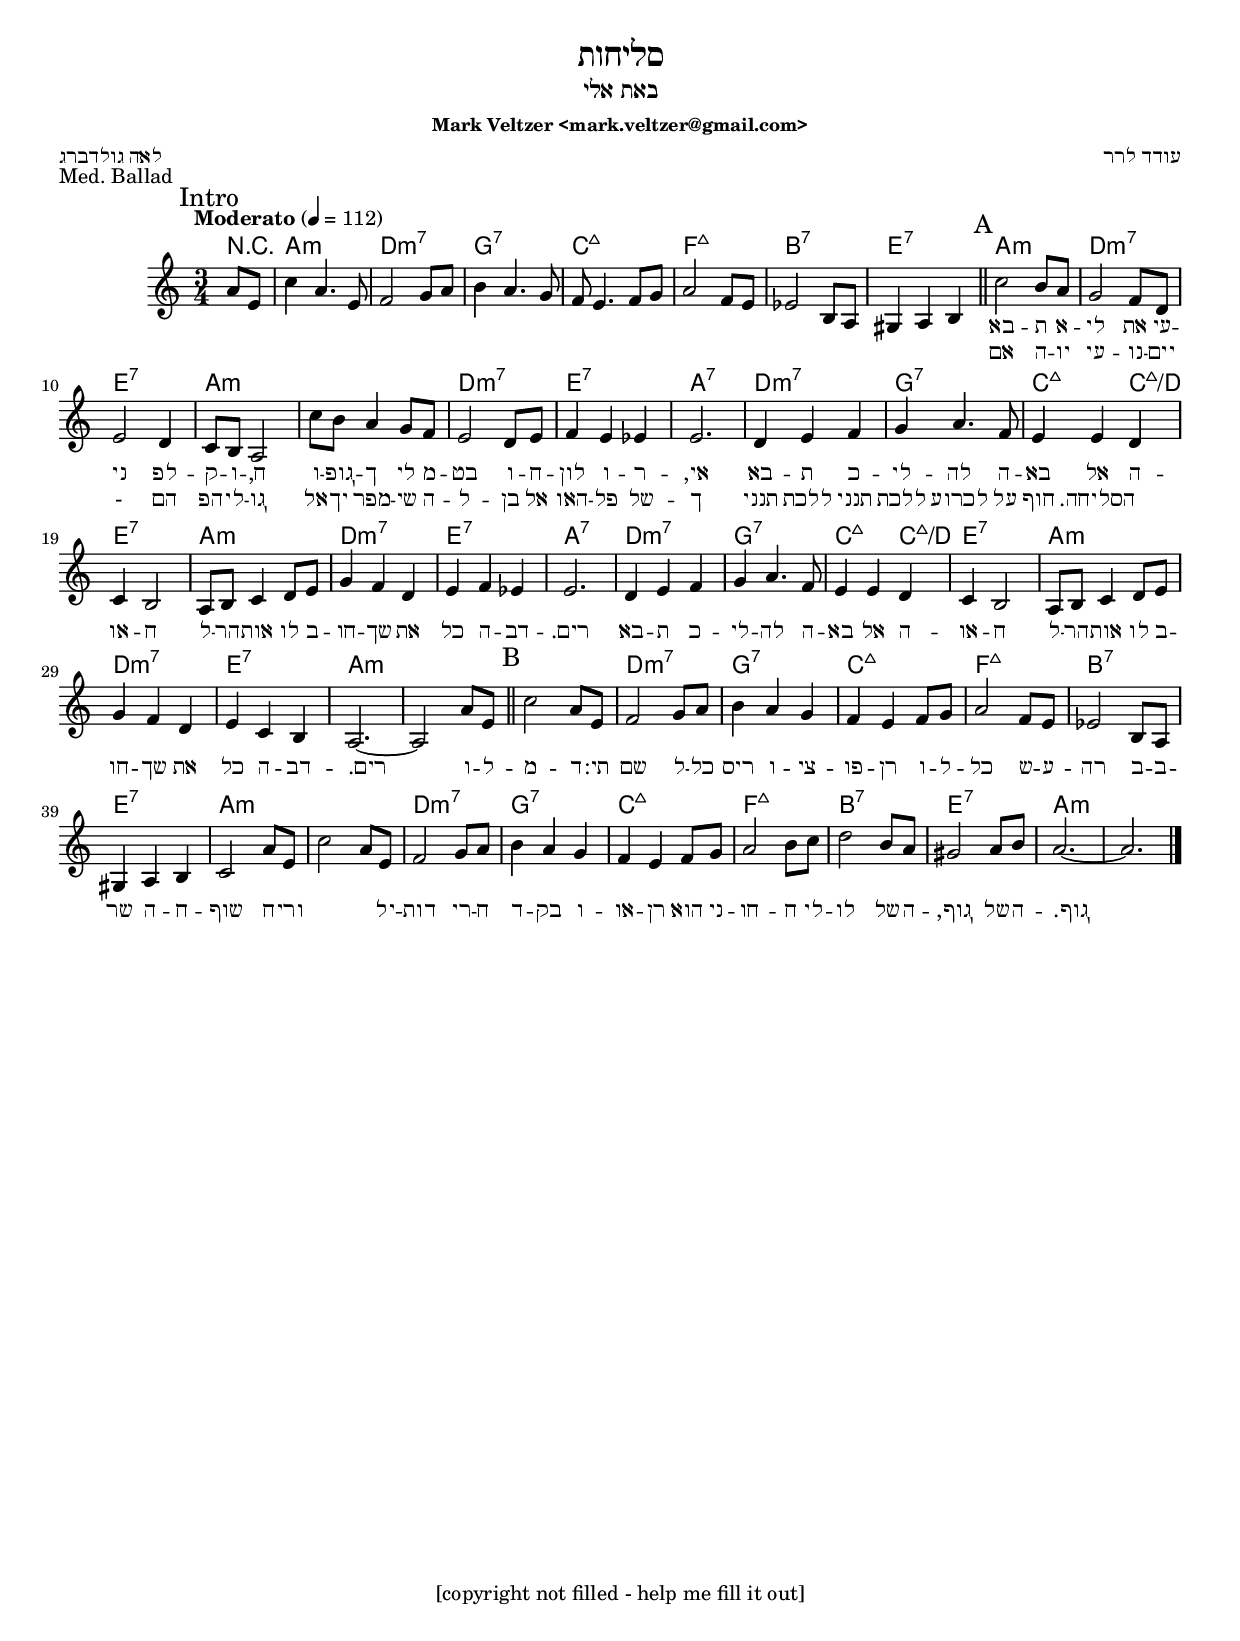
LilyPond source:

\include "src/include/common.lyi"
\header {
	title="סליחות"
	subtitle="באת אלי"
	composer="עודד לרר"
	%%copyright=""
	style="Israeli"
	piece="Med. Ballad"
	poet="לאה גולדברג"
	singer="יהודית רביץ"

	completion="5"
	uuid="11ad0c38-6dc9-4318-873f-5e7e80b7c8a8"

	idyoutube="DZd_Ik2SNcg"
	idyoutube="jZ_8rSmLFwU"
}

%{
	DONE:
	- did the opening.
	- did the lyrics for the first half of the song.
	TODO:
	- check the rythm of the melody to see if it's ok.
	- add the ending.
	- check the singers word intonation to check if it's ok.
%}

myChords=\chordmode {
	\startChords

	\startSong

	\mark "Intro"
	\startPart

	\partial 4 r4

	a2.:m | d:m7 | g:7 | c:maj7 |
	f:maj7 | b:7 | e:7 |

	\endPart

	\mark "A"
	\startPart

	a2.:m | d:m7 | e:7 | a:m |
	a:m | d:m7 | e:7 | a:7 |
	d:m7 | g:7 | c2:maj7 c4:maj7/d | e2.:7 |
	a:m | d:m7 | e:7 | a:7 |
	d:m7 | g:7 | c2:maj7 c4:maj7/d | e2.:7 |
	a:m | d:m7 | e:7 | a:m | a:m |

	\endPart

	\mark "B"
	\startPart

	\repeat unfold 2 {
		a2.:m | d:m7 | g:7 | c:maj7 |
		f:maj7 | b:7 | e:7 | a:m |
	}
	a:m |

	\endPart

	\endSong

	\endChords
}
myVoice=\relative c' {
	\time 3/4
	\key a \minor
	%% http://veltzer.net/blog/blog/2010/08/14/musical-tempo-table/
	\tempo "Moderato" 4 = 112

	%% Intro
	\partial 4 a'8 e |
	c'4 a4. e8 | f2 g8 a | b4 a4. g8 | f8 e4. f8 g |
	a2 f8 e | ees2 b8 a | gis4 a b |

	%% A part
	c'2 b8 a | g2 f8 d | e2 d4 | c8 b a2 |
	c'8 b a4 g8 f | e2 d8 e | f4 e ees | e2. |
	d4 e f | g a4. f8 | e4 e d | c b2 |
	a8 b c4 d8 e | g4 f d | e f ees | e2. |
	d4 e f | g a4. f8 | e4 e d | c b2 |
	a8 b c4 d8 e | g4 f d | e c b | a2. ~ | a2 a'8 e |

	%% B part
	c'2 a8 e | f2 g8 a | b4 a g | f e f8 g |
	a2 f8 e | ees2 b8 a | gis4 a b | c2 a'8 e |
	c'2 a8 e | f2 g8 a | b4 a g | f e f8 g |
	a2 b8 c | d2 b8 a | gis2 a8 b | a2. ~ | a2. |
}
myLyrics=\lyricmode {
	_ _
	_ _ _ _ _ _ _ _ _ _ _ _ _
	_ _ _ _ _ _ _ _ _

	בא -- ת א -- לי את עי -- ני לפ -- ק -- ו -- ח,
	ו -- גופ -- ך לי מ -- בט ו -- ח -- לון ו -- ר -- אי,
	בא -- ת כ -- לי -- לה ה -- בא אל ה -- או -- ח
	ל -- הר -- אות לו ב -- חו -- שך את כל ה -- דב -- רים.
	בא -- ת כ -- לי -- לה ה -- בא אל ה -- או -- ח
	ל -- הר -- אות לו ב -- חו -- שך את כל ה -- דב -- רים.

	ו -- ל -- מ -- ד -- תי: שם ל -- כל ריס ו -- צי -- פו -- רן
	ו -- ל -- כל ש -- ע -- רה ב -- ב -- שר ה -- ח -- שוף
	וריח _ _ _ יל -- דות רי -- ח ד -- בק ו -- או -- רן
	הוא ני -- חו -- ח לי -- לו של ה -- גוף, של ה -- גוף.
}
mySecLyrics=\lyricmode {
	_ _
	_ _ _ _ _ _ _ _ _ _ _ _ _
	_ _ _ _ _ _ _ _ _

	אם ה -- יו עי -- נו -- יים - הם הפ -- לי -- גו אל -- יך
	מפר -- שי ה -- ל -- בן אל האו -- פל של -- ך
	תנני ללכת תנני ללכת
	לכרוע על חוף הסליחה.
}

%% score for printing
\score {
	<<
		\new ChordNames="mychords" \myChords
		\new Voice="myvoice" \myVoice
		\new Lyrics \lyricsto "myvoice" \myLyrics
		\new Lyrics \lyricsto "myvoice" \mySecLyrics
	>>
	\layout {
	}
}
%% score for midi
\score {
	\unfoldRepeats
	<<
		\new ChordNames="mychords" \myChords
		\new Voice="myvoice" \myVoice
	>>
	\midi {
	}
}
